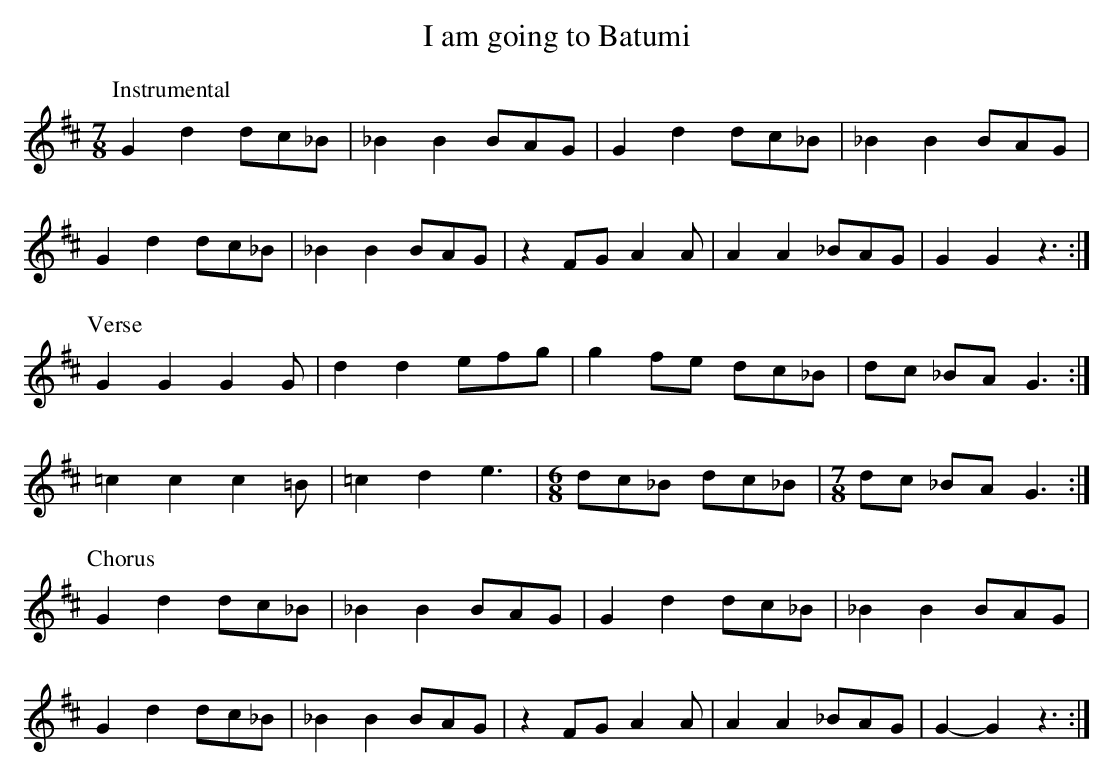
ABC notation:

X:1
T:I am going to Batumi
M:7/8
L:1/8
K:GLyd
P:Instrumental
G2 d2 dc_B|_B2 B2 BAG|G2 d2 dc_B|_B2 B2  BAG|
G2 d2 dc_B|_B2 B2 BAG|z2 FG A2 A| A2 A2 _BAG|G2 G2 z3:|
P:Verse
 G2 G2 G2 G| d2 d2 efg|        g2 fe dc_B|        dc _BA G3:|
=c2 c2 c2=B|=c2 d2 e3 |[M:6/8] dc_B  dc_B|[M:7/8] dc _BA G3:|
P:Chorus
G2 d2 dc_B|_B2 B2 BAG|G2 d2 dc_B|_B2 B2  BAG|
G2 d2 dc_B|_B2 B2 BAG|z2 FG A2 A| A2 A2 _BAG|G2-G2 z3:|
